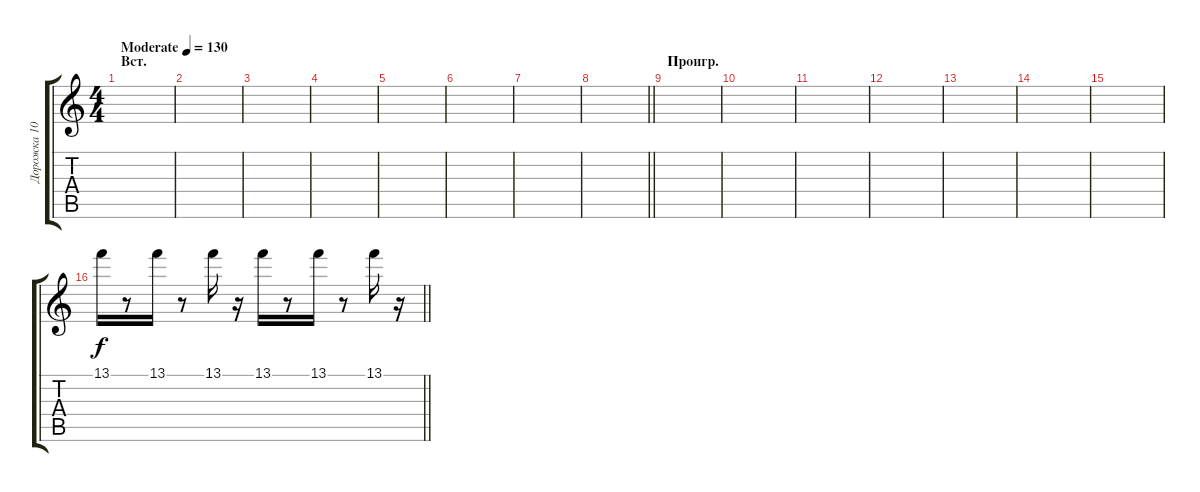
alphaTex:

\track ("Дорожка 10" "Дорожка 10") {instrument acousticguitarsteel}
\staff {score tabs}
\tuning (E4 B3 G3 D3 A2 E2) {hide}
\ts (4 4)
\section ("" "Вст.")
\tempo (130 "Moderate")
\clef g2
\ks c
|
|
|
|
|
|
|
\barLineRight lightlight
|
\section ("" "Проигр.")
|
|
|
|
|
|
|
\barLineRight lightlight
13.1.16 r.8 13.1.16 r.8 13.1.16 r.16 13.1.16 r.8 13.1.16 r.8 13.1.16 r.16
